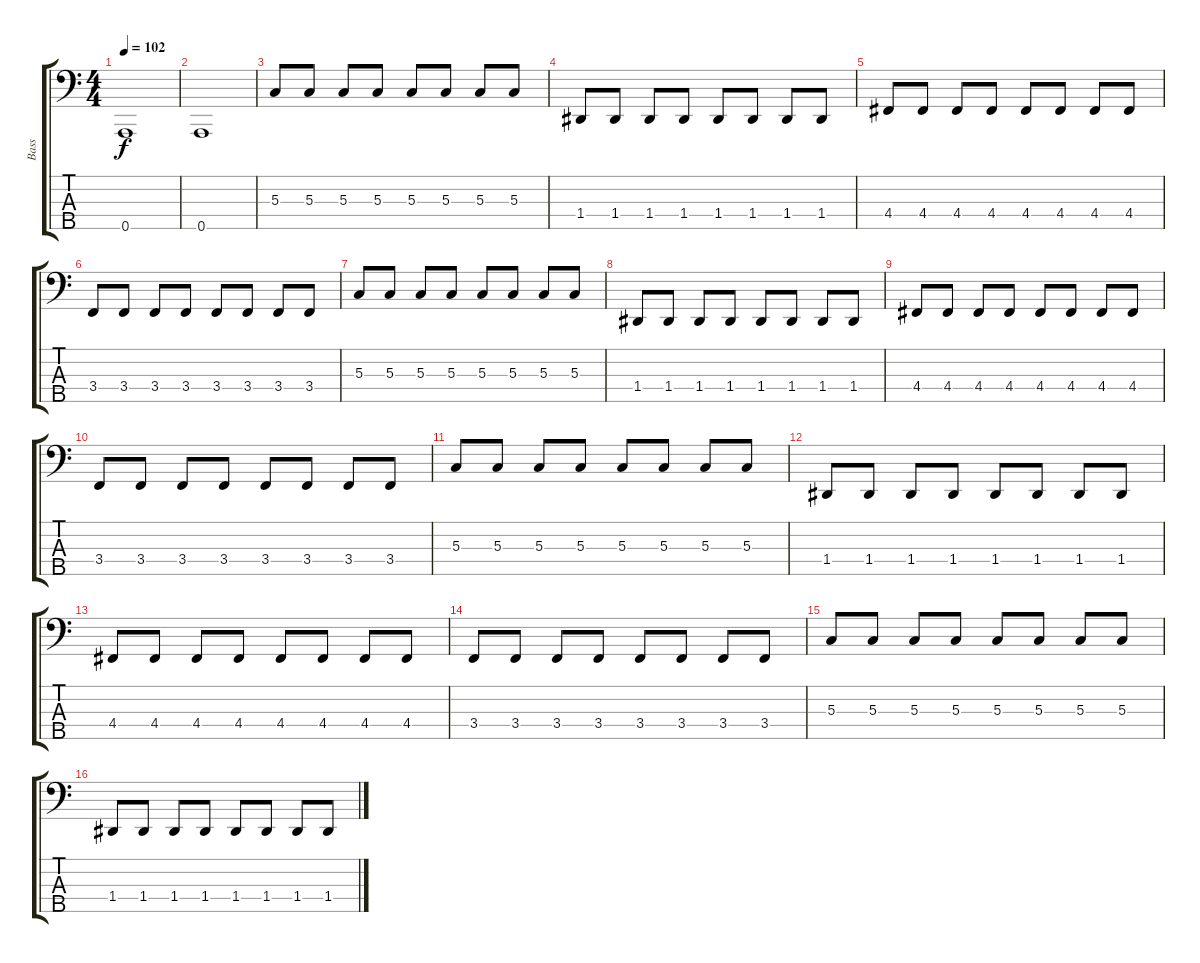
\track ("Bass" "Bass") {instrument electricbassfinger}
\staff {score tabs}
\tuning (F2 C2 G1 D1 A0) {hide}
\ts (4 4)
\tempo 102
\clef f4
\ks c
0.5.1{dy f} |
0.5.1 |
5.3.8 5.3.8 5.3.8 5.3.8 5.3.8 5.3.8 5.3.8 5.3.8 |
1.4.8 1.4.8 1.4.8 1.4.8 1.4.8 1.4.8 1.4.8 1.4.8 |
4.4.8 4.4.8 4.4.8 4.4.8 4.4.8 4.4.8 4.4.8 4.4.8 |
3.4.8 3.4.8 3.4.8 3.4.8 3.4.8 3.4.8 3.4.8 3.4.8 |
5.3.8 5.3.8 5.3.8 5.3.8 5.3.8 5.3.8 5.3.8 5.3.8 |
1.4.8 1.4.8 1.4.8 1.4.8 1.4.8 1.4.8 1.4.8 1.4.8 |
4.4.8 4.4.8 4.4.8 4.4.8 4.4.8 4.4.8 4.4.8 4.4.8 |
3.4.8 3.4.8 3.4.8 3.4.8 3.4.8 3.4.8 3.4.8 3.4.8 |
5.3.8 5.3.8 5.3.8 5.3.8 5.3.8 5.3.8 5.3.8 5.3.8 |
1.4.8 1.4.8 1.4.8 1.4.8 1.4.8 1.4.8 1.4.8 1.4.8 |
4.4.8 4.4.8 4.4.8 4.4.8 4.4.8 4.4.8 4.4.8 4.4.8 |
3.4.8 3.4.8 3.4.8 3.4.8 3.4.8 3.4.8 3.4.8 3.4.8 |
5.3.8 5.3.8 5.3.8 5.3.8 5.3.8 5.3.8 5.3.8 5.3.8 |
1.4.8 1.4.8 1.4.8 1.4.8 1.4.8 1.4.8 1.4.8 1.4.8
